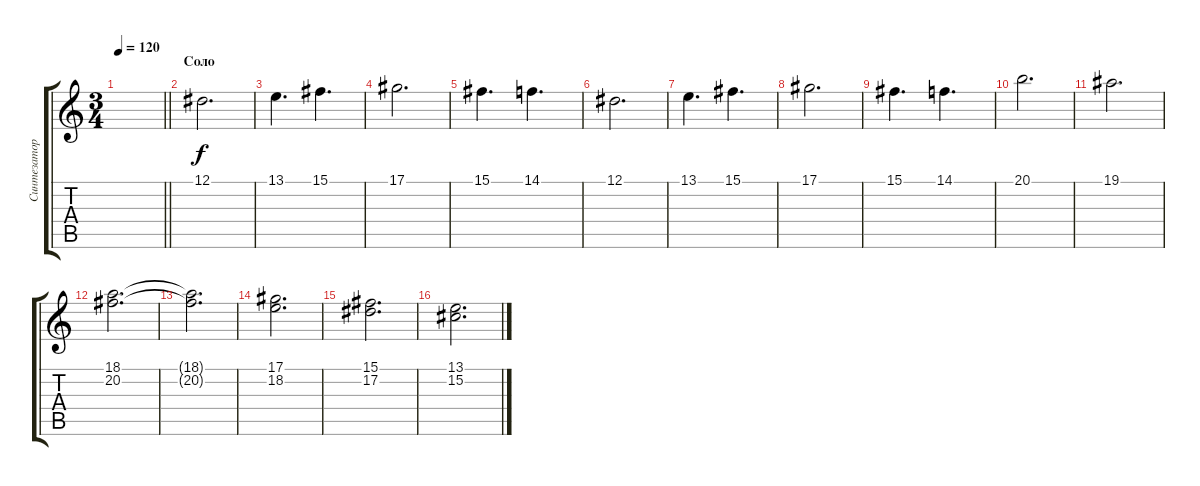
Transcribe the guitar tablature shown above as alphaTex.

\track ("Синтезатор" "Синтезатор") {instrument honkytonkpiano}
\staff {score tabs}
\tuning (Eb4 Bb3 Gb3 Db3 Ab2 Eb2) {hide}
\ts (3 4)
\tempo 120
\clef g2
\barLineRight lightlight
\ks c
|
\section ("" "Соло")
12.1.2{d instrument stringensemble1} |
13.1.4{d} 15.1.4{d} |
17.1.2{d} |
15.1.4{d} 14.1.4{d} |
12.1.2{d} |
13.1.4{d} 15.1.4{d} |
17.1.2{d} |
15.1.4{d} 14.1.4{d} |
20.1.2{d} |
19.1.2{d} |
(18.1 20.2).2{d} |
(18.1{t} 20.2{t}).2{d} |
(17.1 18.2).2{d} |
(15.1 17.2).2{d} |
(13.1 15.2).2{d}
